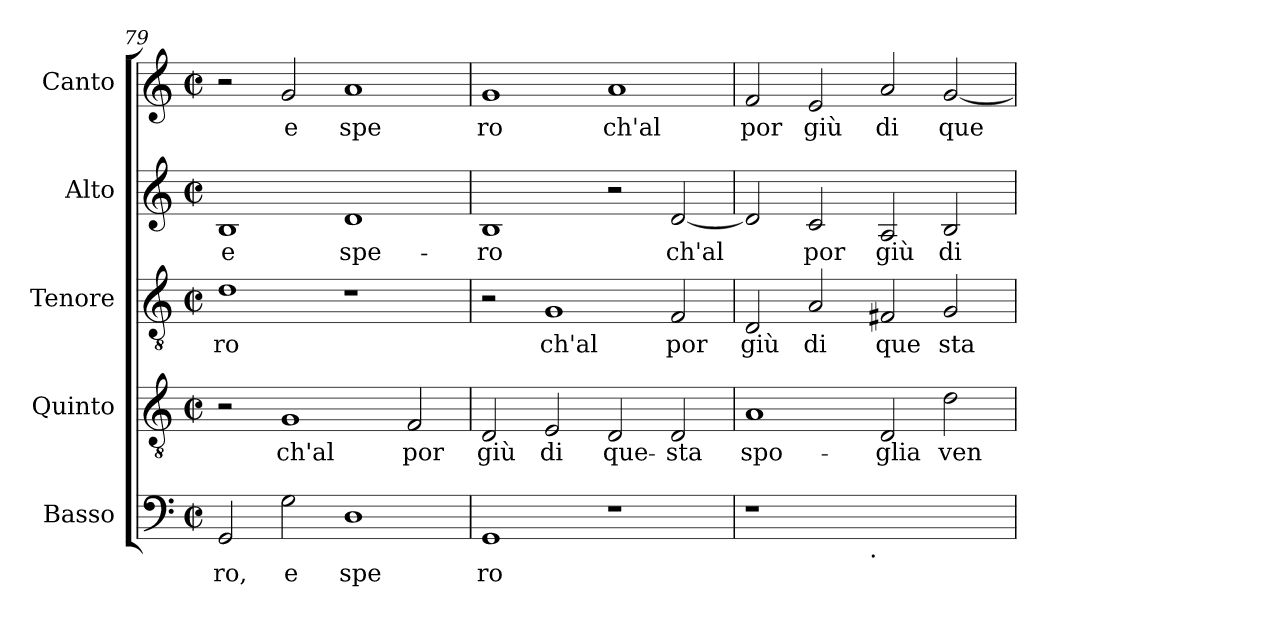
**kern	**text	**kern	**text	**kern	**text	**kern	**text	**kern	**text
*part5	*part5	*part4	*part4	*part3	*part3	*part2	*part2	*part1	*part1
*staff5	*staff5	*staff4	*staff4	*staff3	*staff3	*staff2	*staff2	*staff1	*staff1
*I"Basso	*	*I"Quinto	*	*I"Tenore	*	*I"Alto	*	*I"Canto	*
*clefF4	*	*clefGv2	*	*clefGv2	*	*clefG2	*	*clefG2	*
*k[]	*	*k[]	*	*k[]	*	*k[]	*	*k[]	*
*C:	*	*C:	*	*C:	*	*C:	*	*C:	*
*M2/2	*	*M2/2	*	*M2/2	*	*M2/2	*	*M2/2	*
*met(c|)	*	*met(c|)	*	*met(c|)	*	*met(c|)	*	*met(c|)	*
=79	=79	=79	=79	=79	=79	=79	=79	=79	=79
!	!LO:LY:b:cj	!	!	!	!LO:LY:b:cj	!	!LO:LY:b:cj	!	!
2GG/	ro,	2r	.	1d	ro	1B	e	2r	.
!	!LO:LY:b:cj	!	!LO:LY:b:cj	!	!	!	!	!	!LO:LY:b:cj
2G\	e	1G	ch'al	.	.	.	.	2g/	e
!	!LO:LY:b:cj	!	!	!	!	!	!LO:LY:b:cj	!	!LO:LY:b:cj
1D	spe	.	.	1r	.	1d	spe-	1a	spe
!	!	!	!LO:LY:b:cj	!	!	!	!	!	!
.	.	2F/	por	.	.	.	.	.	.
=80	=80	=80	=80	=80	=80	=80	=80	=80	=80
!	!LO:LY:b:cj	!	!LO:LY:b:cj	!	!	!	!LO:LY:b:cj	!	!LO:LY:b:cj
1GG	ro	2D/	giù	2r	.	1B	-ro	1g	ro
!	!	!	!LO:LY:b:cj	!	!LO:LY:b:cj	!	!	!	!
.	.	2E/	di	1G	ch'al	.	.	.	.
!	!	!	!LO:LY:b:cj	!	!	!	!	!	!LO:LY:b:cj
1r	.	2D/	que-	.	.	2r	.	1a	ch'al
!	!	!	!LO:LY:b:cj	!	!LO:LY:b:cj	!	!LO:LY:b:cj	!	!
.	.	2D/	-sta	2F/	por	[<2d/	ch'al	.	.
!!LO:LB:g=z
=81	=81	=81	=81	=81	=81	=81	=81	=81	=81
!	!	!	!LO:LY:b:cj	!	!LO:LY:b:cj	!	!LO:LY:b:cj	!	!LO:LY:b:cj
*^	*	*	*	*	*	*	*	*	*
1r	2ryy	.	1A	spo-	2D/	giù	2d/]	.	2f/	por
!	!	!	!	!	!	!LO:LY:b:cj	!	!LO:LY:b:cj	!	!LO:LY:b:cj
.	4...ryy	.	.	.	2A/	di	2c/	por	2e/	giù
!	!LO:TX:b:t=.	!	!	!	!	!	!	!	!	!
.	1ryy	.	.	.	.	.	.	.	.	.
!	!	!	!	!LO:LY:b:cj	!	!LO:LY:b:cj	!	!LO:LY:b:cj	!	!LO:LY:b:cj
1ryy	.	.	2D/	-glia	2F#X/	que	2A/	giù	2a/	di
!	!	!	!	!LO:LY:b:cj	!	!LO:LY:b:cj	!	!LO:LY:b:cj	!	!LO:LY:b:cj
.	.	.	2d\	ven-	2G/	sta	2B/	di	[<2g/	que-
.	32ryy	.	.	.	.	.	.	.	.	.
*v	*v	*	*	*	*	*	*	*	*	*
=	=	=	=	=	=	=	=	=	=
*-	*-	*-	*-	*-	*-	*-	*-	*-	*-
